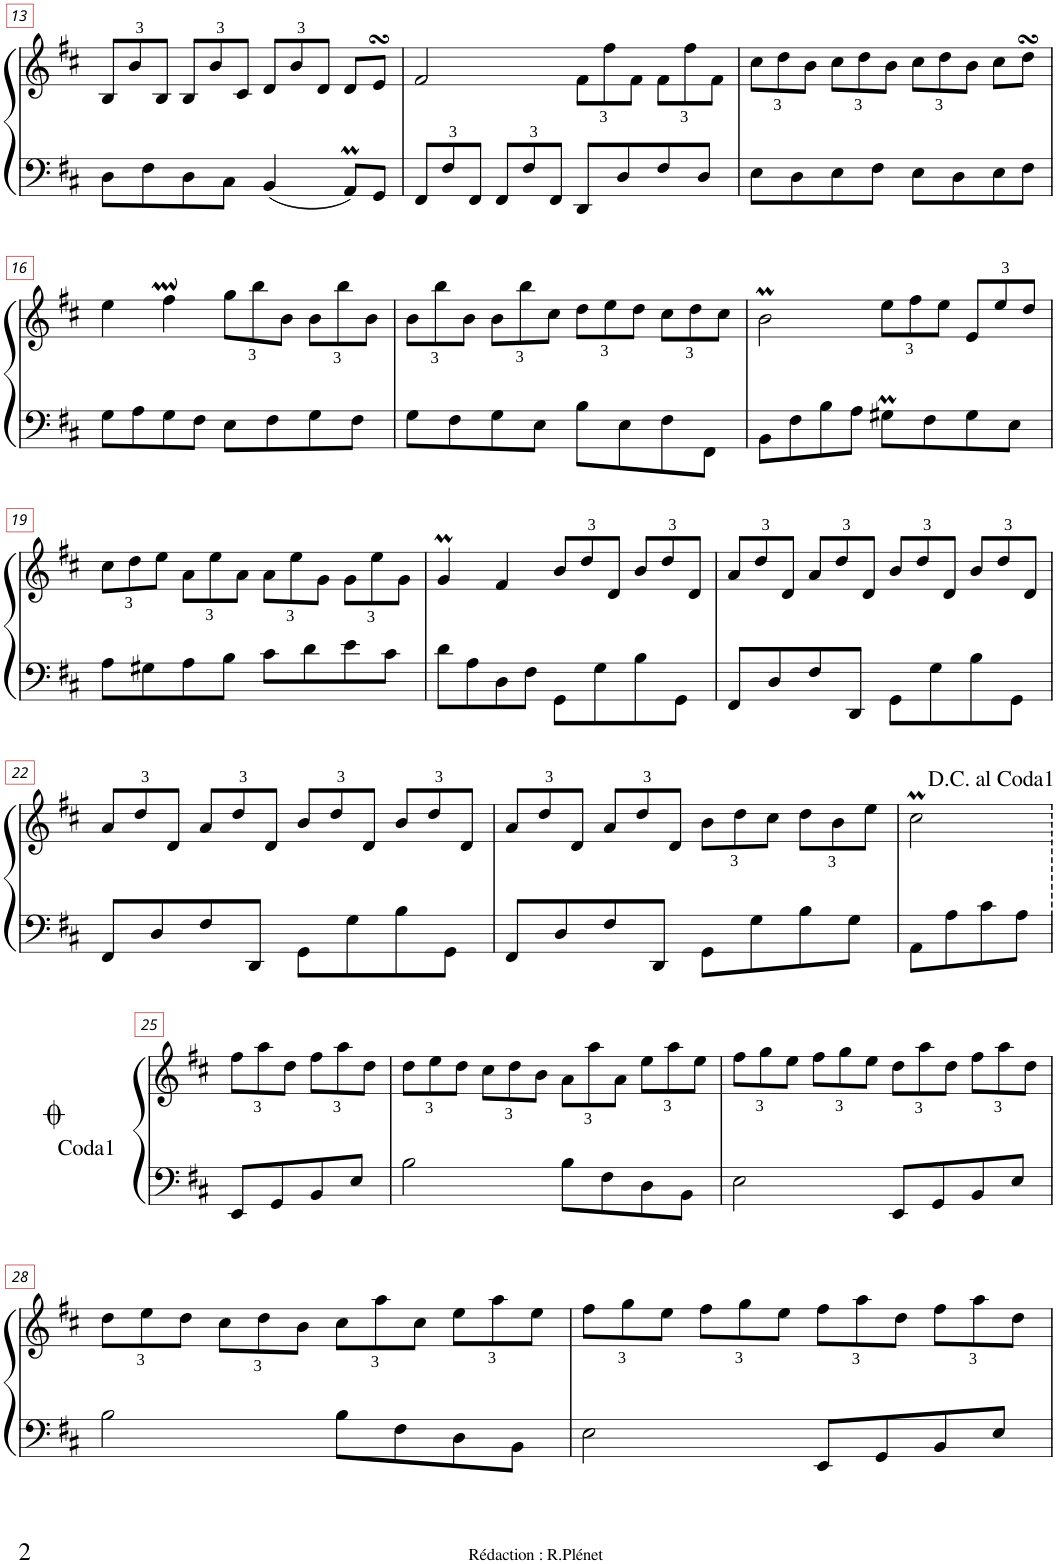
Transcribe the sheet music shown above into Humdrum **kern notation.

**kern	**kern
*part1	*part1
*staff2	*staff1
*I"Clavecin	*
!!LO:PB:g=z
*clefF4	*clefG2
*k[f#c#]	*k[f#c#]
*M2/2	*M2/2
*	*Xbrackettup
=13	=13
8D\L	12B/L
.	12b/
8F#\	.
.	12B/J
8D\	12B/L
.	12b/
8C#\J	.
.	12c#/J
4BB/	12d/L
.	12b/
.	12d/J
8AAM/L	8d/L
8GG/J	8esSSS/J
=14	=14
*Xbrackettup	*
12FF#/L	2f#/
12F#/	.
12FF#/J	.
12FF#/L	.
12F#/	.
12FF#/J	.
8DD/L	12f#\L
.	12ff#\
8D/	.
.	12f#\J
8F#/	12f#\L
.	12ff#\
8D/J	.
.	12f#\J
=15	=15
8E\L	12cc#\L
.	12dd\
8D\	.
.	12b\J
8E\	12cc#\L
.	12dd\
8F#\J	.
.	12b\J
8E\L	12cc#\L
.	12dd\
8D\	.
.	12b\J
8E\	8cc#\L
8F#\J	8ddsSSs\J
!!LO:LB:g=z
=16	=16
8G\L	4ee\
8A\	.
8G\	4ff#m\
8F#\J	.
8E\L	12gg\L
.	12bb\
8F#\	.
.	12b\J
8G\	12b\L
.	12bb\
8F#\J	.
.	12b\J
=17	=17
8G\L	12b\L
.	12bb\
8F#\	.
.	12b\J
8G\	12b\L
.	12bb\
8E\J	.
.	12cc#\J
8B\L	12dd\L
.	12ee\
8E\	.
.	12dd\J
8F#\	12cc#\L
.	12dd\
8FF#\J	.
.	12cc#\J
=18	=18
8BB\L	2bM\
8F#\	.
8B\	.
8A\J	.
8G#Xm\L	12ee\L
.	12ff#\
8F#\	.
.	12ee\J
8G#\	12e/L
.	12ee/
8E\J	.
.	12dd/J
!!LO:LB:g=z
=19	=19
8A\L	12cc#\L
.	12dd\
8G#X\	.
.	12ee\J
8A\	12a\L
.	12ee\
8B\J	.
.	12a\J
8c#\L	12a\L
.	12ee\
8d\	.
.	12g\J
8e\	12g\L
.	12ee\
8c#\J	.
.	12g\J
=20	=20
8d\L	4gM/
8A\	.
8D\	4f#/
8F#\J	.
8GG\L	12b/L
.	12dd/
8G\	.
.	12d/J
8B\	12b/L
.	12dd/
8GG\J	.
.	12d/J
=21	=21
8FF#/L	12a/L
.	12dd/
8D/	.
.	12d/J
8F#/	12a/L
.	12dd/
8DD/J	.
.	12d/J
8GG\L	12b/L
.	12dd/
8G\	.
.	12d/J
8B\	12b/L
.	12dd/
8GG\J	.
.	12d/J
!!LO:LB:g=z
=22	=22
8FF#/L	12a/L
.	12dd/
8D/	.
.	12d/J
8F#/	12a/L
.	12dd/
8DD/J	.
.	12d/J
8GG\L	12b/L
.	12dd/
8G\	.
.	12d/J
8B\	12b/L
.	12dd/
8GG\J	.
.	12d/J
=23	=23
8FF#/L	12a/L
.	12dd/
8D/	.
.	12d/J
8F#/	12a/L
.	12dd/
8DD/J	.
.	12d/J
8GG\L	12b\L
.	12dd\
8G\	.
.	12cc#\J
8B\	12dd\L
.	12b\
8G\J	.
.	12ee\J
=24	=24
8AA\L	2cc#m\
8A\	.
8c#\	.
8A\J	.
!	!LO:TX:a:t=D.C. al Coda1
!LO:TX:a:t=D.C. al Coda1	!
!!LO:LB:g=z
=25	=25
8EE/L	12ff#\L
.	12aa\
8GG/	.
.	12dd\J
8BB/	12ff#\L
.	12aa\
8E/J	.
.	12dd\J
=26	=26
2B\	12dd\L
.	12ee\
.	12dd\J
.	12cc#\L
.	12dd\
.	12b\J
8B\L	12a\L
.	12aa\
8F#\	.
.	12a\J
8D\	12ee\L
.	12aa\
8BB\J	.
.	12ee\J
=27	=27
2E\	12ff#\L
.	12gg\
.	12ee\J
.	12ff#\L
.	12gg\
.	12ee\J
8EE/L	12dd\L
.	12aa\
8GG/	.
.	12dd\J
8BB/	12ff#\L
.	12aa\
8E/J	.
.	12dd\J
!!LO:LB:g=z
=28	=28
2B\	12dd\L
.	12ee\
.	12dd\J
.	12cc#\L
.	12dd\
.	12b\J
8B\L	12cc#\L
.	12aa\
8F#\	.
.	12cc#\J
8D\	12ee\L
.	12aa\
8BB\J	.
.	12ee\J
=29	=29
2E\	12ff#\L
.	12gg\
.	12ee\J
.	12ff#\L
.	12gg\
.	12ee\J
8EE/L	12ff#\L
.	12aa\
8GG/	.
.	12dd\J
8BB/	12ff#\L
.	12aa\
8E/J	.
.	12dd\J
=	=
*-	*-
